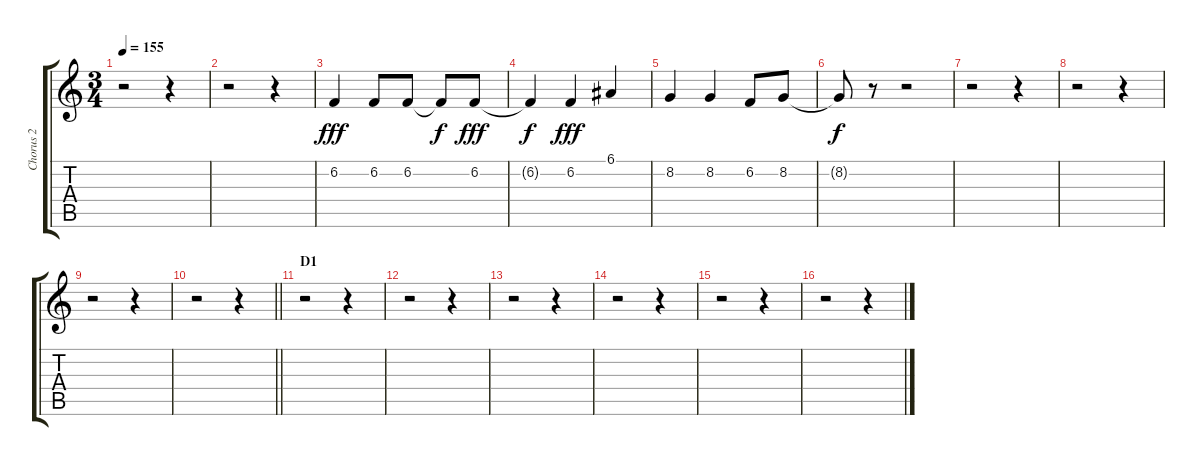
\track ("Chorus 2" "Chorus 2") {instrument choiraahs}
\staff {score tabs}
\tuning (E4 B3 G3 D3 A2 E2) {hide}
\ts (3 4)
\tempo 155
\clef g2
\ks c
r.2{dy fff} r.4 |
r.2 r.4 |
6.2.4 6.2.8 6.2.8 6.2{t}.8{dy f} 6.2.8{dy fff} |
6.2{t}.4{dy f} 6.2.4{dy fff} 6.1.4 |
8.2.4 8.2.4 6.2.8 8.2.8 |
8.2{t}.8{dy f} r.8 r.2 |
r.2 r.4 |
r.2 r.4 |
r.2 r.4 |
\barLineRight lightlight
r.2 r.4 |
\section ("" "D1")
r.2 r.4 |
r.2 r.4 |
r.2 r.4 |
r.2 r.4 |
r.2 r.4 |
r.2 r.4
